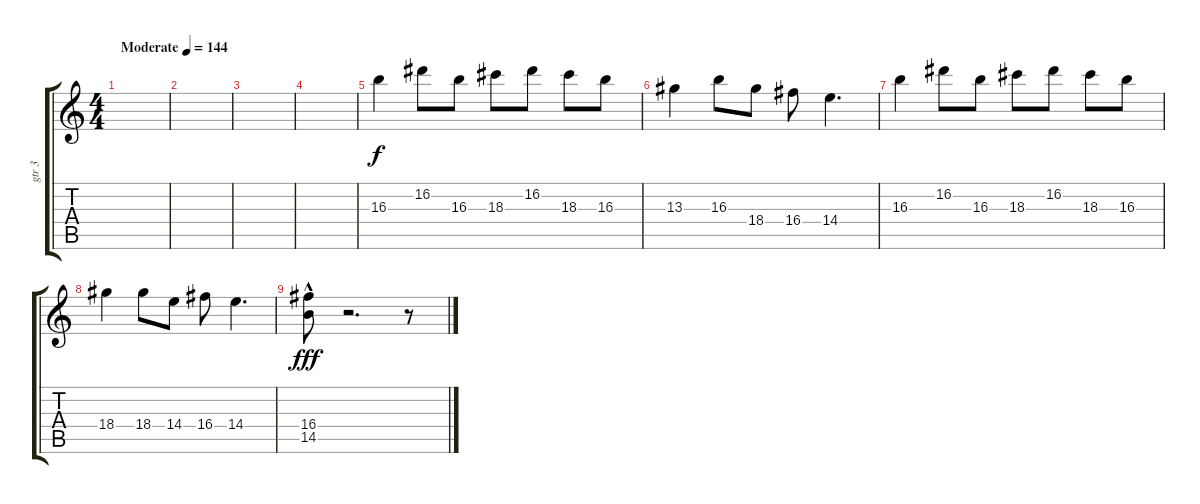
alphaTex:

\track ("gtr 3" "gtr 3") {instrument distortionguitar}
\staff {score tabs}
\tuning (E4 B3 G3 D3 A2 E2) {hide}
\ts (4 4)
\tempo (144 "Moderate")
\clef g2
\ks c
|
|
|
|
16.3.4 16.2.8 16.3.8 18.3.8 16.2.8 18.3.8 16.3.8 |
13.3.4 16.3.8 18.4.8 16.4.8 14.4.4{d} |
16.3.4 16.2.8 16.3.8 18.3.8 16.2.8 18.3.8 16.3.8 |
18.4.4 18.4.8 14.4.8 16.4.8 14.4.4{d} |
(16.4{hac} 14.5{hac}).8{dy fff} r.2{d} r.8
